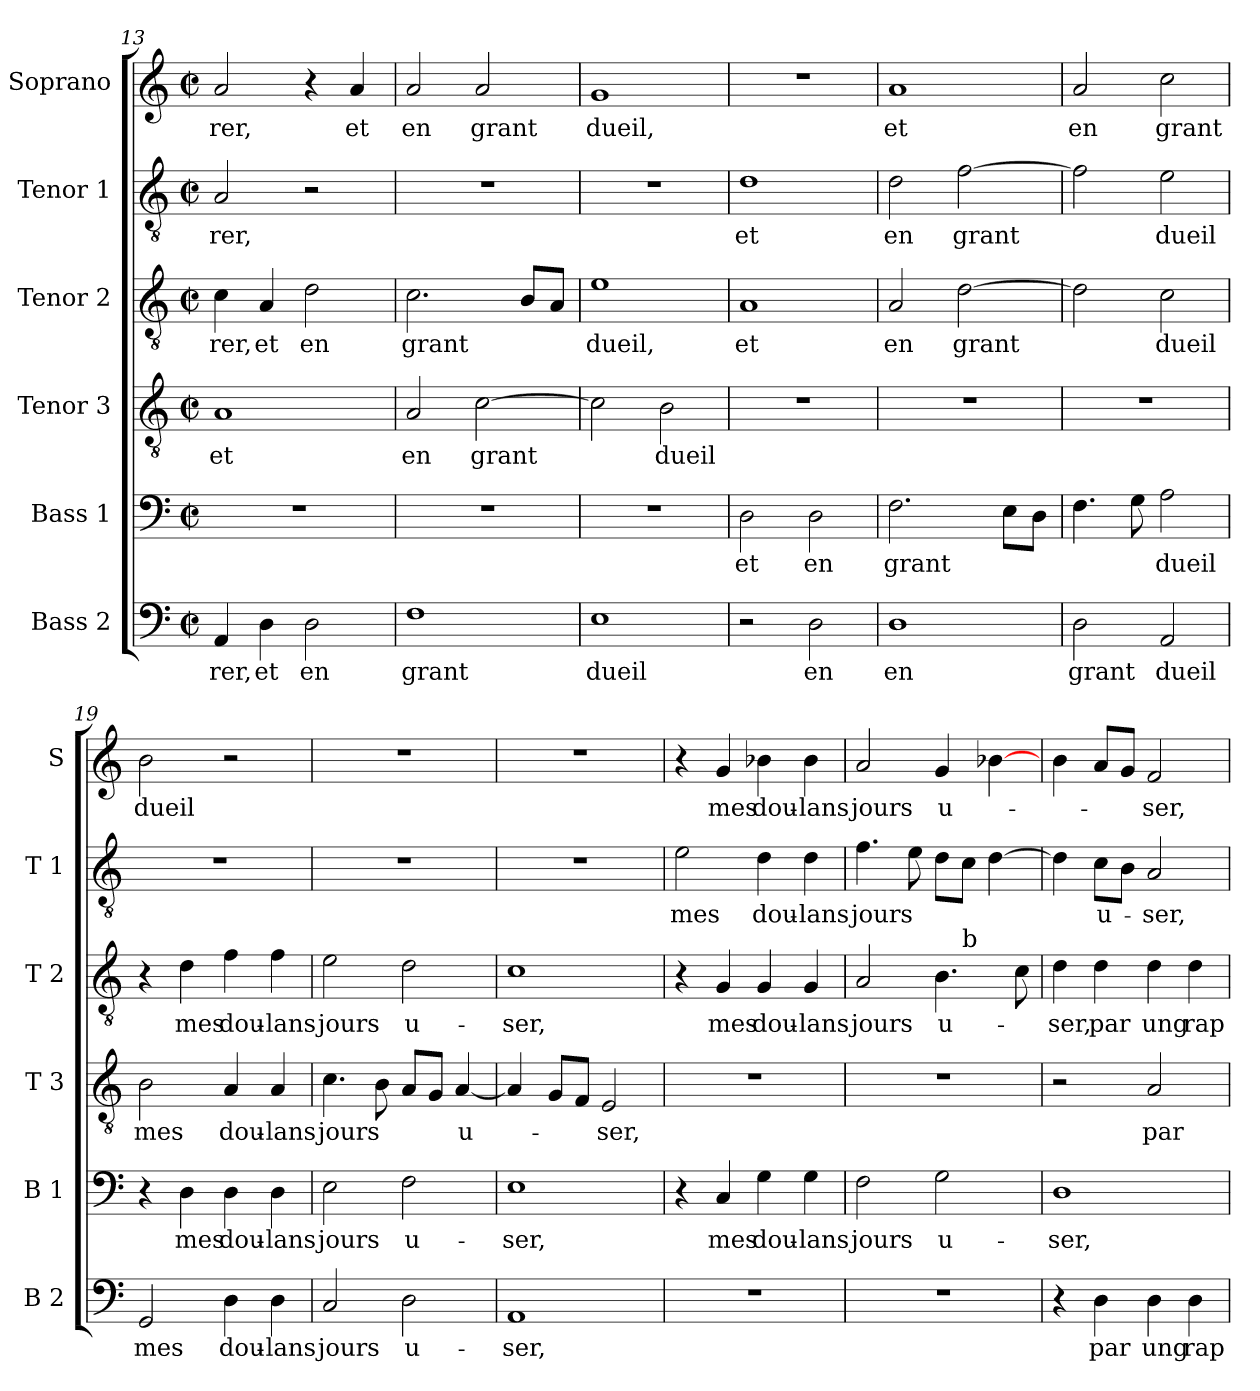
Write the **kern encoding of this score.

**kern	**text	**kern	**text	**kern	**text	**kern	**text	**kern	**text	**kern	**text
*part6	*part6	*part5	*part5	*part4	*part4	*part3	*part3	*part2	*part2	*part1	*part1
*staff6	*staff6	*staff5	*staff5	*staff4	*staff4	*staff3	*staff3	*staff2	*staff2	*staff1	*staff1
*I"Bass 2	*	*I"Bass 1	*	*I"Tenor 3	*	*I"Tenor 2	*	*I"Tenor 1	*	*I"Soprano	*
*I'B 2	*	*I'B 1	*	*I'T 3	*	*I'T 2	*	*I'T 1	*	*I'S	*
*clefF4	*	*clefF4	*	*clefGv2	*	*clefGv2	*	*clefGv2	*	*clefG2	*
*k[]	*	*k[]	*	*k[]	*	*k[]	*	*k[]	*	*k[]	*
*C:	*	*C:	*	*C:	*	*C:	*	*C:	*	*C:	*
*M2/2	*	*M2/2	*	*M2/2	*	*M2/2	*	*M2/2	*	*M2/2	*
*met(c|)	*	*met(c|)	*	*met(c|)	*	*met(c|)	*	*met(c|)	*	*met(c|)	*
=13	=13	=13	=13	=13	=13	=13	=13	=13	=13	=13	=13
4AA/	-rer,	1r	.	1A	et	4c\	-rer,	2A/	-rer,	2a/	-rer,
4D\	et	.	.	.	.	4A/	et	.	.	.	.
2D\	en	.	.	.	.	2d\	en	2r	.	4r	.
.	.	.	.	.	.	.	.	.	.	4a/	et
=14	=14	=14	=14	=14	=14	=14	=14	=14	=14	=14	=14
1F	grant	1r	.	2A/	en	2.c\	grant	1r	.	2a/	en
.	.	.	.	[2c\	grant	.	.	.	.	2a/	grant
.	.	.	.	.	.	8B/L	.	.	.	.	.
.	.	.	.	.	.	8A/J	.	.	.	.	.
=15	=15	=15	=15	=15	=15	=15	=15	=15	=15	=15	=15
1E	dueil	1r	.	2c\]	.	1e	dueil,	1r	.	1g	dueil,
.	.	.	.	2B\	dueil	.	.	.	.	.	.
=16	=16	=16	=16	=16	=16	=16	=16	=16	=16	=16	=16
2r	.	2D\	et	1r	.	1A	et	1d	et	1r	.
2D\	en	2D\	en	.	.	.	.	.	.	.	.
=17	=17	=17	=17	=17	=17	=17	=17	=17	=17	=17	=17
1D	en	2.F\	grant	1r	.	2A/	en	2d\	en	1a	et
.	.	.	.	.	.	[2d\	grant	[2f\	grant	.	.
.	.	8E\L	.	.	.	.	.	.	.	.	.
.	.	8D\J	.	.	.	.	.	.	.	.	.
!!LO:LB:g=z
=18	=18	=18	=18	=18	=18	=18	=18	=18	=18	=18	=18
2D\	grant	4.F\	.	1r	.	2d\]	.	2f\]	.	2a/	en
.	.	8G\	.	.	.	.	.	.	.	.	.
2AA/	dueil	2A\	dueil	.	.	2c\	dueil	2e\	dueil	2cc\	grant
=19	=19	=19	=19	=19	=19	=19	=19	=19	=19	=19	=19
2GG/	mes	4r	.	2B\	mes	4r	.	1r	.	2b\	dueil
.	.	4D\	mes	.	.	4d\	mes	.	.	.	.
4D\	dou-	4D\	dou-	4A/	dou-	4f\	dou-	.	.	2r	.
4D\	-lans	4D\	-lans	4A/	-lans	4f\	-lans	.	.	.	.
=20	=20	=20	=20	=20	=20	=20	=20	=20	=20	=20	=20
2C/	jours	2E\	jours	4.c\	jours	2e\	jours	1r	.	1r	.
.	.	.	.	8B\	.	.	.	.	.	.	.
2D\	u-	2F\	u-	8A/L	.	2d\	u-	.	.	.	.
.	.	.	.	8G/J	.	.	.	.	.	.	.
.	.	.	.	[4A/	u-	.	.	.	.	.	.
=21	=21	=21	=21	=21	=21	=21	=21	=21	=21	=21	=21
1AA	-ser,	1E	-ser,	4A/]	.	1c	-ser,	1r	.	1r	.
.	.	.	.	8G/L	.	.	.	.	.	.	.
.	.	.	.	8F/J	.	.	.	.	.	.	.
.	.	.	.	2E/	-ser,	.	.	.	.	.	.
=22	=22	=22	=22	=22	=22	=22	=22	=22	=22	=22	=22
1r	.	4r	.	1r	.	4r	.	2e\	mes	4r	.
.	.	4C/	mes	.	.	4G/	mes	.	.	4g/	mes
.	.	4G\	dou-	.	.	4G/	dou-	4d\	dou-	4b-X\	dou-
.	.	4G\	-lans	.	.	4G/	-lans	4d\	-lans	4b-\	-lans
=23	=23	=23	=23	=23	=23	=23	=23	=23	=23	=23	=23
*	*	*	*	*	*	*^	*	*	*	*	*
1r	.	2F\	jours	1r	.	2A/	2ryy	jours	4.f\	jours	2a/	jours
.	.	.	.	.	.	.	.	.	8e\	.	.	.
.	.	2G\	u-	.	.	4.B\	8ryy	u-	8d\L	.	4g/	u-
!	!	!	!	!	!	!	!LO:TX:a:t=b	!	!	!	!	!
.	.	.	.	.	.	.	4.ryy	.	8c\J	.	.	.
.	.	.	.	.	.	.	.	.	[4d\	.	[4b-X\	.
.	.	.	.	.	.	8c\	.	.	.	.	.	.
*	*	*	*	*	*	*v	*v	*	*	*	*	*
!!LO:PB:g=z
=24	=24	=24	=24	=24	=24	=24	=24	=24	=24	=24	=24
4r	.	1D	-ser,	2r	.	4d\	-ser,	4d\]	.	4b\	.
4D\	par	.	.	.	.	4d\	par	8c\L	u-	8a/L	.
.	.	.	.	.	.	.	.	8B\J	.	8g/J	.
4D\	ung	.	.	2A/	par	4d\	ung	2A/	-ser,	2f/	-ser,
4D\	rap	.	.	.	.	4d\	rap-	.	.	.	.
=	=	=	=	=	=	=	=	=	=	=	=
*-	*-	*-	*-	*-	*-	*-	*-	*-	*-	*-	*-
